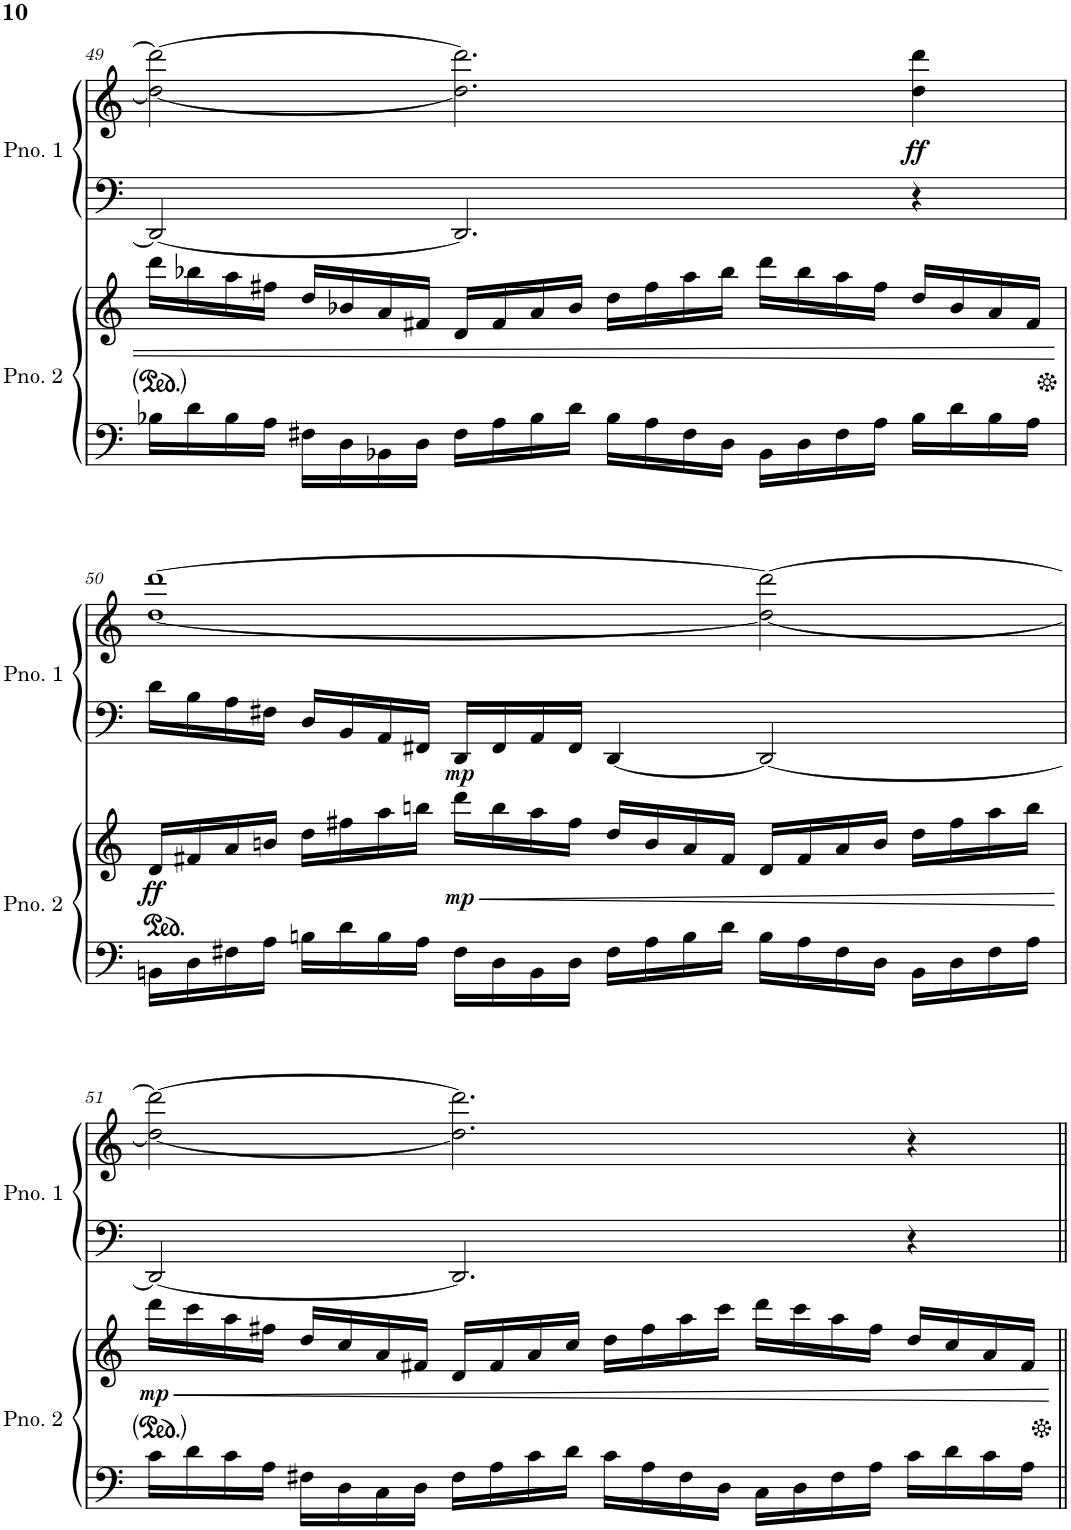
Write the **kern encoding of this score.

**kern	**kern	**dynam	**kern	**kern	**dynam
*part2	*part2	*part2	*part1	*part1	*part1
*staff4	*staff3	*staff3/4	*staff2	*staff1	*staff1/2
*I"Piano 2	*	*	*I"Piano 1	*	*
*I'Pno. 2	*	*	*I'Pno. 1	*	*
!!LO:PB:g=z
*clefF4	*clefG2	*	*clefF4	*clefG2	*
*k[]	*k[]	*	*k[]	*k[]	*
*M3/2	*M3/2	*	*M3/2	*M3/2	*
=49	=49	=49	=49	=49	=49
16B-X\LL	16ddd\LL	.	2DD/_	2dd\_ 2ddd\_	.
16d\	16bb-X\	.	.	.	.
16B-\	16aa\	.	.	.	.
16A\JJ	16ff#X\JJ	.	.	.	.
16F#X\LL	16dd/LL	.	.	.	.
16D\	16b-X/	.	.	.	.
16BB-X\	16a/	.	.	.	.
16D\JJ	16f#X/JJ	.	.	.	.
16F#\LL	16d/LL	.	2.DD/]	2.dd\] 2.ddd\]	.
16A\	16f#/	.	.	.	.
16B-\	16a/	.	.	.	.
16d\JJ	16b-/JJ	.	.	.	.
16B-\LL	16dd\LL	.	.	.	.
16A\	16ff#\	.	.	.	.
16F#\	16aa\	.	.	.	.
16D\JJ	16bb-\JJ	.	.	.	.
16BB-\LL	16ddd\LL	.	.	.	.
16D\	16bb-\	.	.	.	.
16F#\	16aa\	.	.	.	.
16A\JJ	16ff#\JJ	.	.	.	.
!	!	!	!	!	!LO:DY:b
16B-\LL	16dd/LL	.	4r	4dd\ 4ddd\	ff
16d\	16b-/	.	.	.	.
16B-\	16a/	.	.	.	.
16A\JJ	16f#/JJ	.	.	.	.
!!LO:LB:g=z
=50	=50	=50	=50	=50	=50
*	*ped	*	*	*	*
!	!	!LO:DY:b	!	!	!
16BBn\LL	16d/LL	ff	16d\LL	[1dd [1ddd	.
16D\	16f#X/	.	16B\	.	.
16F#X\	16a/	.	16A\	.	.
16A\JJ	16bn/JJ	.	16F#X\JJ	.	.
16Bn\LL	16dd\LL	.	16D/LL	.	.
16d\	16ff#X\	.	16BB/	.	.
16B\	16aa\	.	16AA/	.	.
16A\JJ	16bbn\JJ	.	16FF#X/JJ	.	.
!	!	!LO:HP:b	!	!	!
!	!	!LO:DY:n=1:b	!	!	!LO:DY:b=2
16F#\LL	16ddd\LL	< mp	16DD/LL	.	mp
16D\	16bb\	.	16FF#/	.	.
16BB\	16aa\	.	16AA/	.	.
16D\JJ	16ff#\JJ	.	16FF#/JJ	.	.
16F#\LL	16dd/LL	.	[4DD/	.	.
16A\	16b/	.	.	.	.
16B\	16a/	.	.	.	.
16d\JJ	16f#/JJ	.	.	.	.
16B\LL	16d/LL	.	2DD/_	2dd\_ 2ddd\_	.
16A\	16f#/	.	.	.	.
16F#\	16a/	.	.	.	.
16D\JJ	16b/JJ	.	.	.	.
16BB\LL	16dd\LL	.	.	.	.
16D\	16ff#\	.	.	.	.
16F#\	16aa\	.	.	.	.
16A\JJ	16bb\JJ	.	.	.	.
.	.	[	.	.	.
!!LO:LB:g=z
=51	=51	=51	=51	=51	=51
!	!	!LO:HP:b	!	!	!
!	!	!LO:DY:n=1:b	!	!	!
16c\LL	16ddd\LL	< mp	2DD/_	2dd\_ 2ddd\_	.
16d\	16ccc\	.	.	.	.
16c\	16aa\	.	.	.	.
16A\JJ	16ff#X\JJ	.	.	.	.
16F#X\LL	16dd/LL	.	.	.	.
16D\	16cc/	.	.	.	.
16C\	16a/	.	.	.	.
16D\JJ	16f#X/JJ	.	.	.	.
16F#\LL	16d/LL	.	2.DD/]	2.dd\] 2.ddd\]	.
16A\	16f#/	.	.	.	.
16c\	16a/	.	.	.	.
16d\JJ	16cc/JJ	.	.	.	.
16c\LL	16dd\LL	.	.	.	.
16A\	16ff#\	.	.	.	.
16F#\	16aa\	.	.	.	.
16D\JJ	16ccc\JJ	.	.	.	.
16C\LL	16ddd\LL	.	.	.	.
16D\	16ccc\	.	.	.	.
16F#\	16aa\	.	.	.	.
16A\JJ	16ff#\JJ	.	.	.	.
16c\LL	16dd/LL	.	4r	4r	.
16d\	16cc/	.	.	.	.
16c\	16a/	.	.	.	.
16A\JJ	16f#/JJ	.	.	.	.
.	.	[	.	.	.
*	*Xped	*	*	*	*
=||	=||	=||	=||	=||	=||
*-	*-	*-	*-	*-	*-
